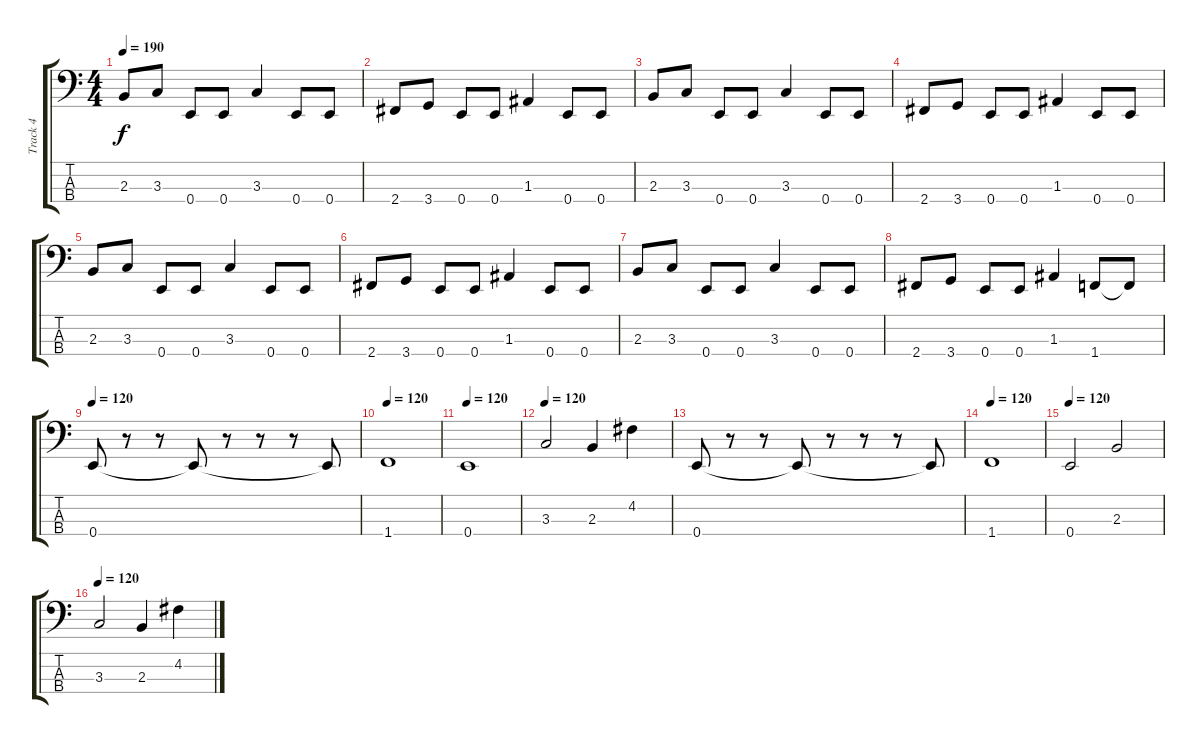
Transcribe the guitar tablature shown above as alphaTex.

\track ("Track 4" "Track 4") {instrument electricbassfinger}
\staff {score tabs}
\tuning (G2 D2 A1 E1) {hide}
\ts (4 4)
\tempo 190
\clef f4
\ks c
2.3.8{dy f} 3.3.8 0.4.8 0.4.8 3.3.4 0.4.8 0.4.8 |
2.4.8 3.4.8 0.4.8 0.4.8 1.3.4 0.4.8 0.4.8 |
2.3.8 3.3.8 0.4.8 0.4.8 3.3.4 0.4.8 0.4.8 |
2.4.8 3.4.8 0.4.8 0.4.8 1.3.4 0.4.8 0.4.8 |
2.3.8 3.3.8 0.4.8 0.4.8 3.3.4 0.4.8 0.4.8 |
2.4.8 3.4.8 0.4.8 0.4.8 1.3.4 0.4.8 0.4.8 |
2.3.8 3.3.8 0.4.8 0.4.8 3.3.4 0.4.8 0.4.8 |
2.4.8 3.4.8 0.4.8 0.4.8 1.3.4 1.4.8 1.4{t}.8 |
\tempo 120
0.4.8 r.8 r.8 0.4{t}.8 r.8 r.8 r.8 0.4{t}.8 |
\tempo 120
1.4.1 |
\tempo 120
0.4.1 |
\tempo 120
3.3.2 2.3.4 4.2.4 |
0.4.8 r.8 r.8 0.4{t}.8 r.8 r.8 r.8 0.4{t}.8 |
\tempo 120
1.4.1 |
\tempo 120
0.4.2 2.3.2 |
\tempo 120
3.3.2 2.3.4 4.2.4
